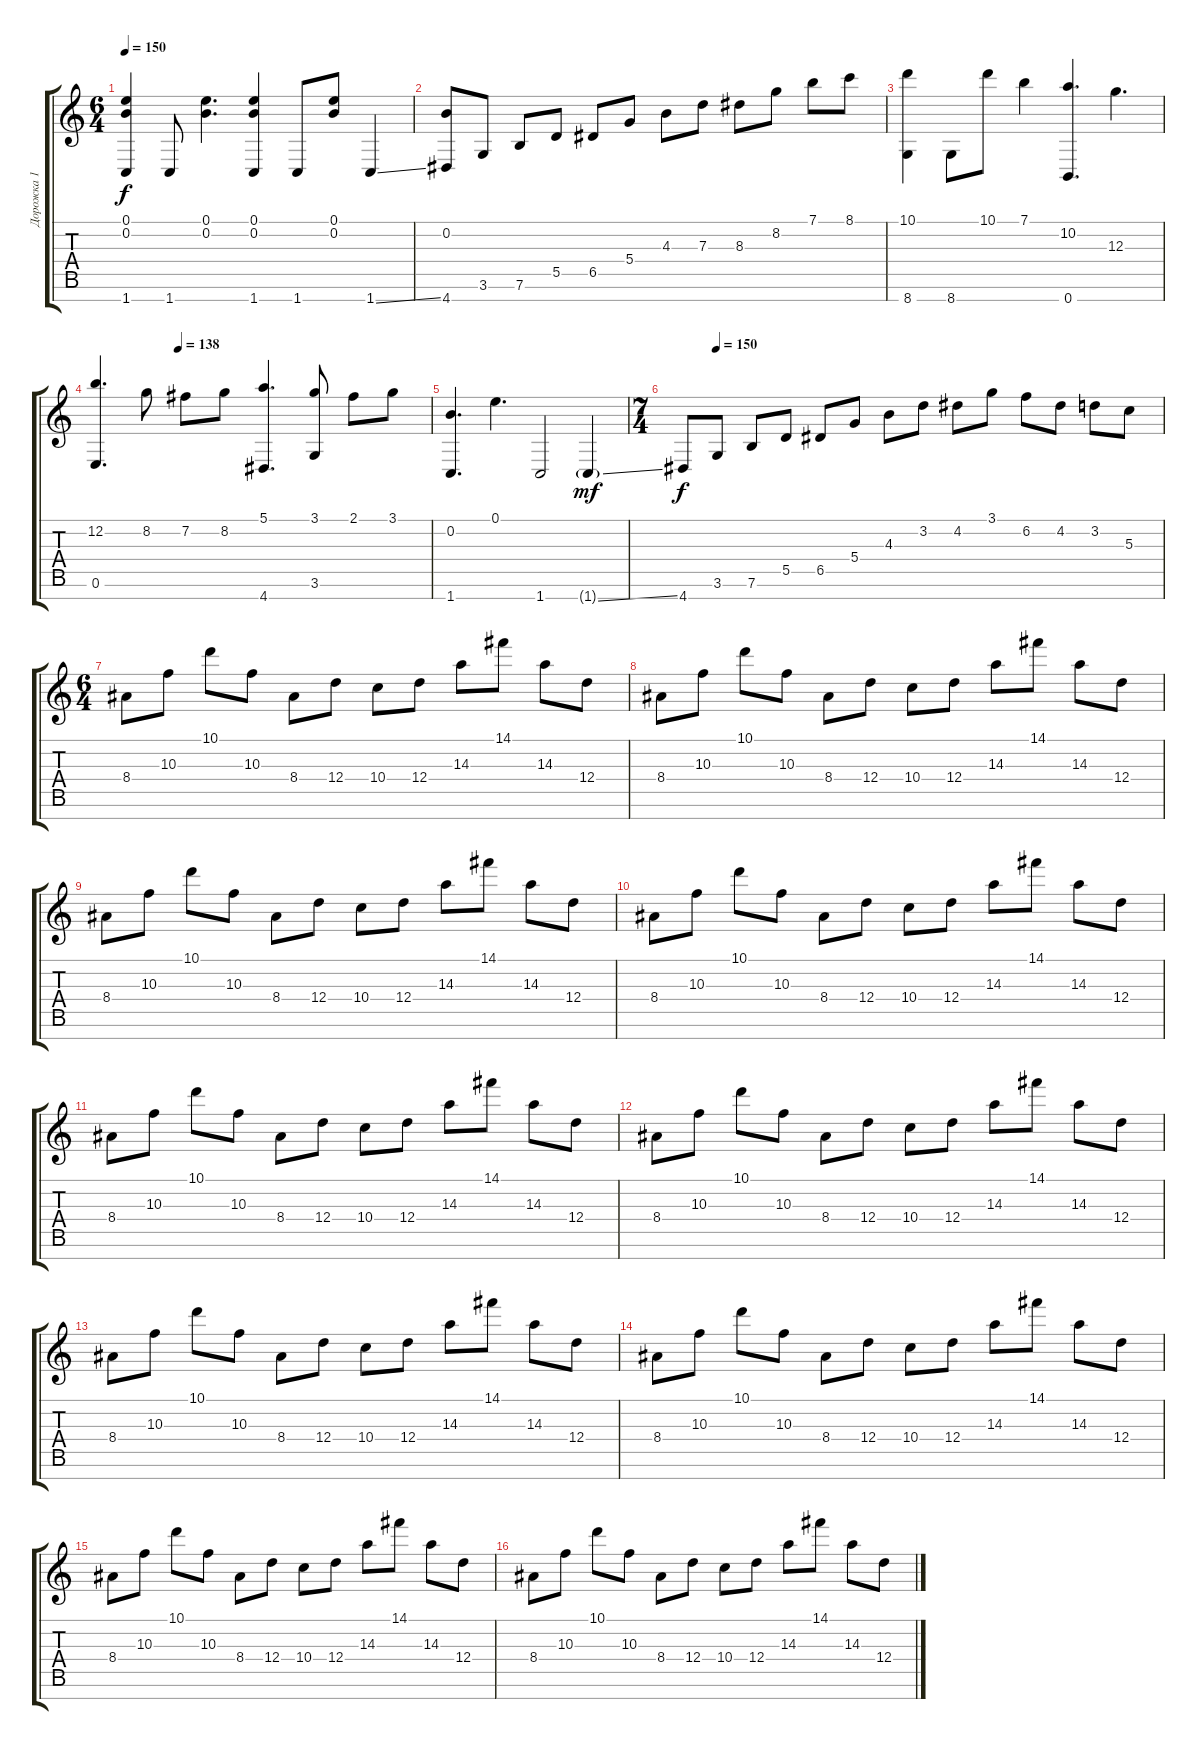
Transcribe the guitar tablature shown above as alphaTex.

\track ("Дорожка 1" "Дорожка 1") {instrument acousticguitarsteel}
\staff {score tabs}
\tuning (E4 B3 G3 D3 A2 E2 B1) {hide}
\ts (6 4)
\tempo 150
\clef g2
\ks c
(0.1 0.2 1.7).4{dy f} 1.7.8 (0.1 0.2).4{d} (0.1 0.2 1.7).4 1.7.8 (0.1 0.2).8 1.7{ss}.4 |
(0.2 4.7).8 3.6.8 7.6.8 5.5.8 6.5.8 5.4.8 4.3.8 7.3.8 8.3.8 8.2.8 7.1.8 8.1.8 |
(10.1 8.7).4 8.7.8 10.1.8 7.1.4 (10.2 0.7).4{d} 12.3.4{d} |
\tempo (138 0.25)
(12.2 0.6).4{d} 8.2.8 7.2.8 8.2.8 (5.1 4.7).4{d} (3.1 3.6).8 2.1.8 3.1.8 |
(0.2 1.7).4{d} 0.1.4{d} 1.7.2 1.7{ss g}.4{dy mf} |
\ts (7 4)
\tempo (150 0.07142857142857142)
4.7.8{dy f} 3.6.8 7.6.8 5.5.8 6.5.8 5.4.8 4.3.8 3.2.8 4.2.8 3.1.8 6.2.8 4.2.8 3.2.8 5.3.8 |
\ts (6 4)
8.4.8 10.3.8 10.1.8 10.3.8 8.4.8 12.4.8 10.4.8 12.4.8 14.3.8 14.1.8 14.3.8 12.4.8 |
8.4.8 10.3.8 10.1.8 10.3.8 8.4.8 12.4.8 10.4.8 12.4.8 14.3.8 14.1.8 14.3.8 12.4.8 |
8.4.8 10.3.8 10.1.8 10.3.8 8.4.8 12.4.8 10.4.8 12.4.8 14.3.8 14.1.8 14.3.8 12.4.8 |
8.4.8 10.3.8 10.1.8 10.3.8 8.4.8 12.4.8 10.4.8 12.4.8 14.3.8 14.1.8 14.3.8 12.4.8 |
8.4.8 10.3.8 10.1.8 10.3.8 8.4.8 12.4.8 10.4.8 12.4.8 14.3.8 14.1.8 14.3.8 12.4.8 |
8.4.8 10.3.8 10.1.8 10.3.8 8.4.8 12.4.8 10.4.8 12.4.8 14.3.8 14.1.8 14.3.8 12.4.8 |
8.4.8 10.3.8 10.1.8 10.3.8 8.4.8 12.4.8 10.4.8 12.4.8 14.3.8 14.1.8 14.3.8 12.4.8 |
8.4.8 10.3.8 10.1.8 10.3.8 8.4.8 12.4.8 10.4.8 12.4.8 14.3.8 14.1.8 14.3.8 12.4.8 |
8.4.8 10.3.8 10.1.8 10.3.8 8.4.8 12.4.8 10.4.8 12.4.8 14.3.8 14.1.8 14.3.8 12.4.8 |
8.4.8 10.3.8 10.1.8 10.3.8 8.4.8 12.4.8 10.4.8 12.4.8 14.3.8 14.1.8 14.3.8 12.4.8
